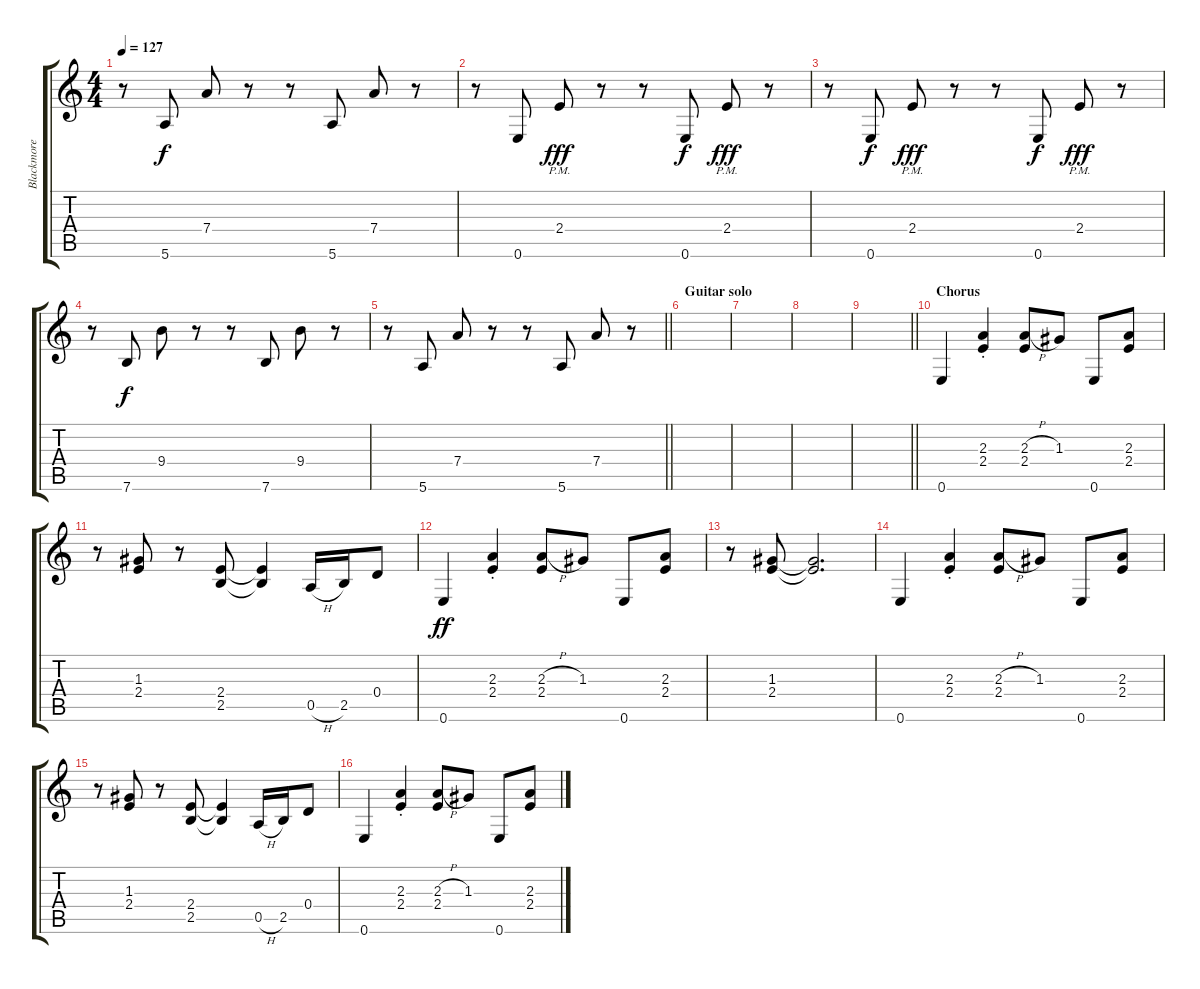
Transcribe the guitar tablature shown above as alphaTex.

\track ("Blackmore Rhythm" "Blackmore ") {instrument overdrivenguitar}
\staff {score tabs}
\tuning (E4 B3 G3 D3 A2 E2) {hide}
\ts (4 4)
\tempo 127
\clef g2
\ks c
r.8{dy f} 5.6.8 7.4.8 r.8 r.8 5.6.8 7.4.8 r.8 |
r.8 0.6.8 2.4{pm}.8{dy fff} r.8 r.8 0.6.8{dy f} 2.4{pm}.8{dy fff} r.8 |
r.8 0.6.8{dy f} 2.4{pm}.8{dy fff} r.8 r.8 0.6.8{dy f} 2.4{pm}.8{dy fff} r.8 |
r.8 7.6.8{dy f} 9.4.8 r.8 r.8 7.6.8 9.4.8 r.8 |
\barLineRight lightlight
r.8 5.6.8 7.4.8 r.8 r.8 5.6.8 7.4.8 r.8 |
\section ("" "Guitar solo")
|
|
|
\barLineRight lightlight
|
\section ("" "Chorus")
0.6.4 (2.3{st} 2.4{st}).4 (2.3{h} 2.4).8 1.3.8 0.6.8 (2.3 2.4).8 |
r.8 (1.3 2.4).8 r.8 (2.4 2.5).8 (2.4{t} 2.5{t}).4 0.5{h}.16 2.5.16 0.4.8 |
0.6.4{dy ff} (2.3{st} 2.4{st}).4 (2.3{h} 2.4).8 1.3.8 0.6.8 (2.3 2.4).8 |
r.8 (1.3 2.4).8 (1.3{t} 2.4{t}).2{d} |
0.6.4 (2.3{st} 2.4{st}).4 (2.3{h} 2.4).8 1.3.8 0.6.8 (2.3 2.4).8 |
r.8 (1.3 2.4).8 r.8 (2.4 2.5).8 (2.4{t} 2.5{t}).4 0.5{h}.16 2.5.16 0.4.8 |
0.6.4 (2.3{st} 2.4{st}).4 (2.3{h} 2.4).8 1.3.8 0.6.8 (2.3 2.4).8
